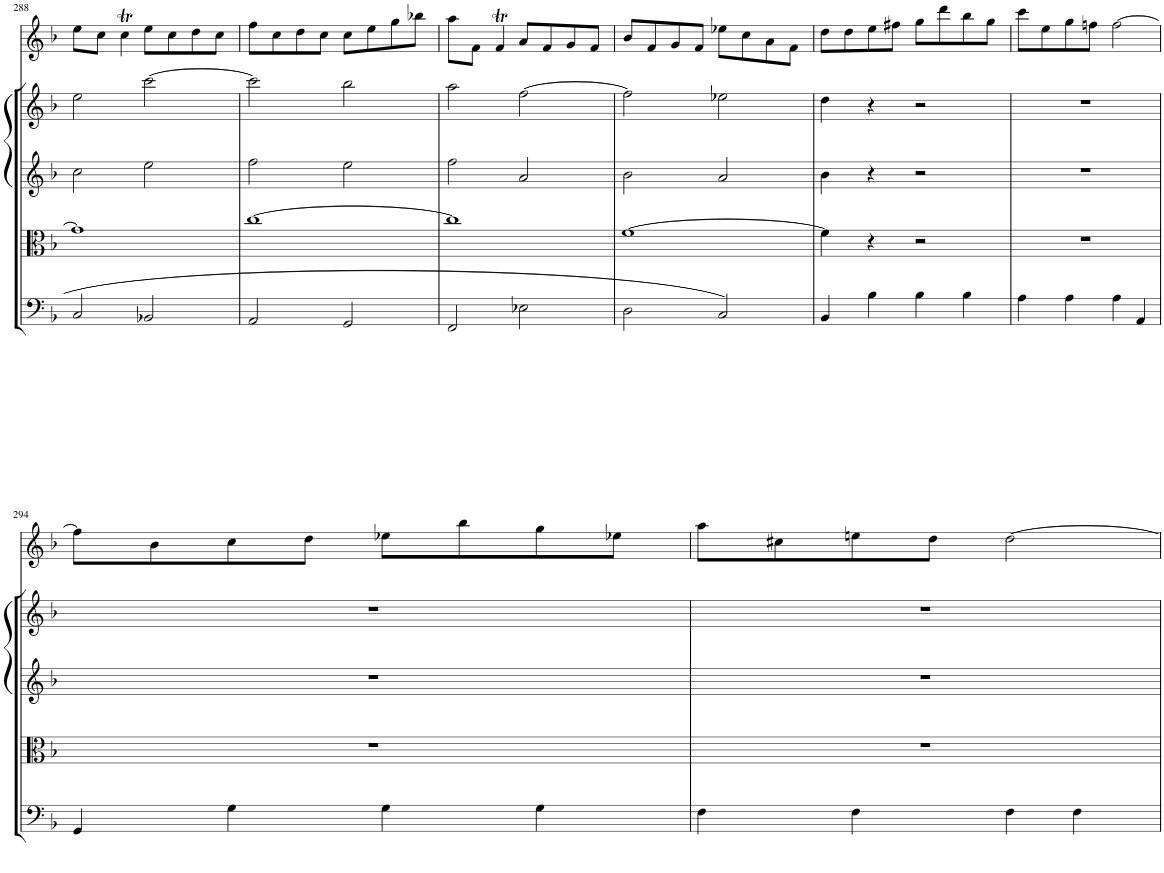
**kern	**kern	**kern	**kern	**kern
*part5	*part4	*part3	*part2	*part1
*staff5	*staff4	*staff3	*staff2	*staff1
*I"Basso	*I"Viola	*I"Violino 2	*I"Violino 1	*I"Traverso
*	*I'Vla	*I'Vln	*I'Vln	*
!!LO:PB:g=z
*clefF4	*clefC3	*clefG2	*clefG2	*clefG2
*k[b-]	*k[b-]	*k[b-]	*k[b-]	*k[b-]
*M2/2	*M2/2	*M2/2	*M2/2	*M2/2
*met(c|)	*met(c|)	*met(c|)	*met(c|)	*met(c|)
=288	=288	=288	=288	=288
2C/	1g]	2cc\	2ee\	8ee\L
.	.	.	.	8cc\J
.	.	.	.	4ccT\
2BB-X/	.	2ee\	[2ccc\	8ee\L
.	.	.	.	8cc\
.	.	.	.	8dd\
.	.	.	.	8cc\J
=289	=289	=289	=289	=289
2AA/	[1cc	2ff\	2ccc\]	8ff\L
.	.	.	.	8cc\
.	.	.	.	8dd\
.	.	.	.	8cc\J
2GG/	.	2ee\	2bb-\	8cc\L
.	.	.	.	8ee\
.	.	.	.	8gg\
.	.	.	.	8bb-X\J
=290	=290	=290	=290	=290
2FF/	1cc]	2ff\	2aa\	8aa\L
.	.	.	.	8f\J
.	.	.	.	4fT/
2E-X\	.	2a/	[2ff\	8a/L
.	.	.	.	8f/
.	.	.	.	8g/
.	.	.	.	8f/J
=291	=291	=291	=291	=291
2D\	[1f	2b-\	2ff\]	8b-/L
.	.	.	.	8f/
.	.	.	.	8g/
.	.	.	.	8f/J
2C/	.	2a/	2ee-X\	8ee-X\L
.	.	.	.	8cc\
.	.	.	.	8a\
.	.	.	.	8f\J
=292	=292	=292	=292	=292
4BB-/	4f\]	4b-\	4dd\	8dd\L
.	.	.	.	8dd\
4B-\	4r	4r	4r	8ee\
.	.	.	.	8ff#X\J
4B-\	2r	2r	2r	8gg\L
.	.	.	.	8ddd\
4B-\	.	.	.	8bb-\
.	.	.	.	8gg\J
=293	=293	=293	=293	=293
4A\	1r	1r	1r	8ccc\L
.	.	.	.	8ee\
4A\	.	.	.	8gg\
.	.	.	.	8ffn\J
4A\	.	.	.	[2ff\
4AA/	.	.	.	.
!!LO:LB:g=z
=294	=294	=294	=294	=294
4GG/	1r	1r	1r	8ff\L]
.	.	.	.	8b-\
4G\	.	.	.	8cc\
.	.	.	.	8dd\J
4G\	.	.	.	8ee-X\L
.	.	.	.	8bb-\
4G\	.	.	.	8gg\
.	.	.	.	8ee-X\J
=295	=295	=295	=295	=295
4F\	1r	1r	1r	8aa\L
.	.	.	.	8cc#X\
4F\	.	.	.	8een\
.	.	.	.	8dd\J
4F\	.	.	.	[2dd\
4F\	.	.	.	.
=	=	=	=	=
*-	*-	*-	*-	*-
